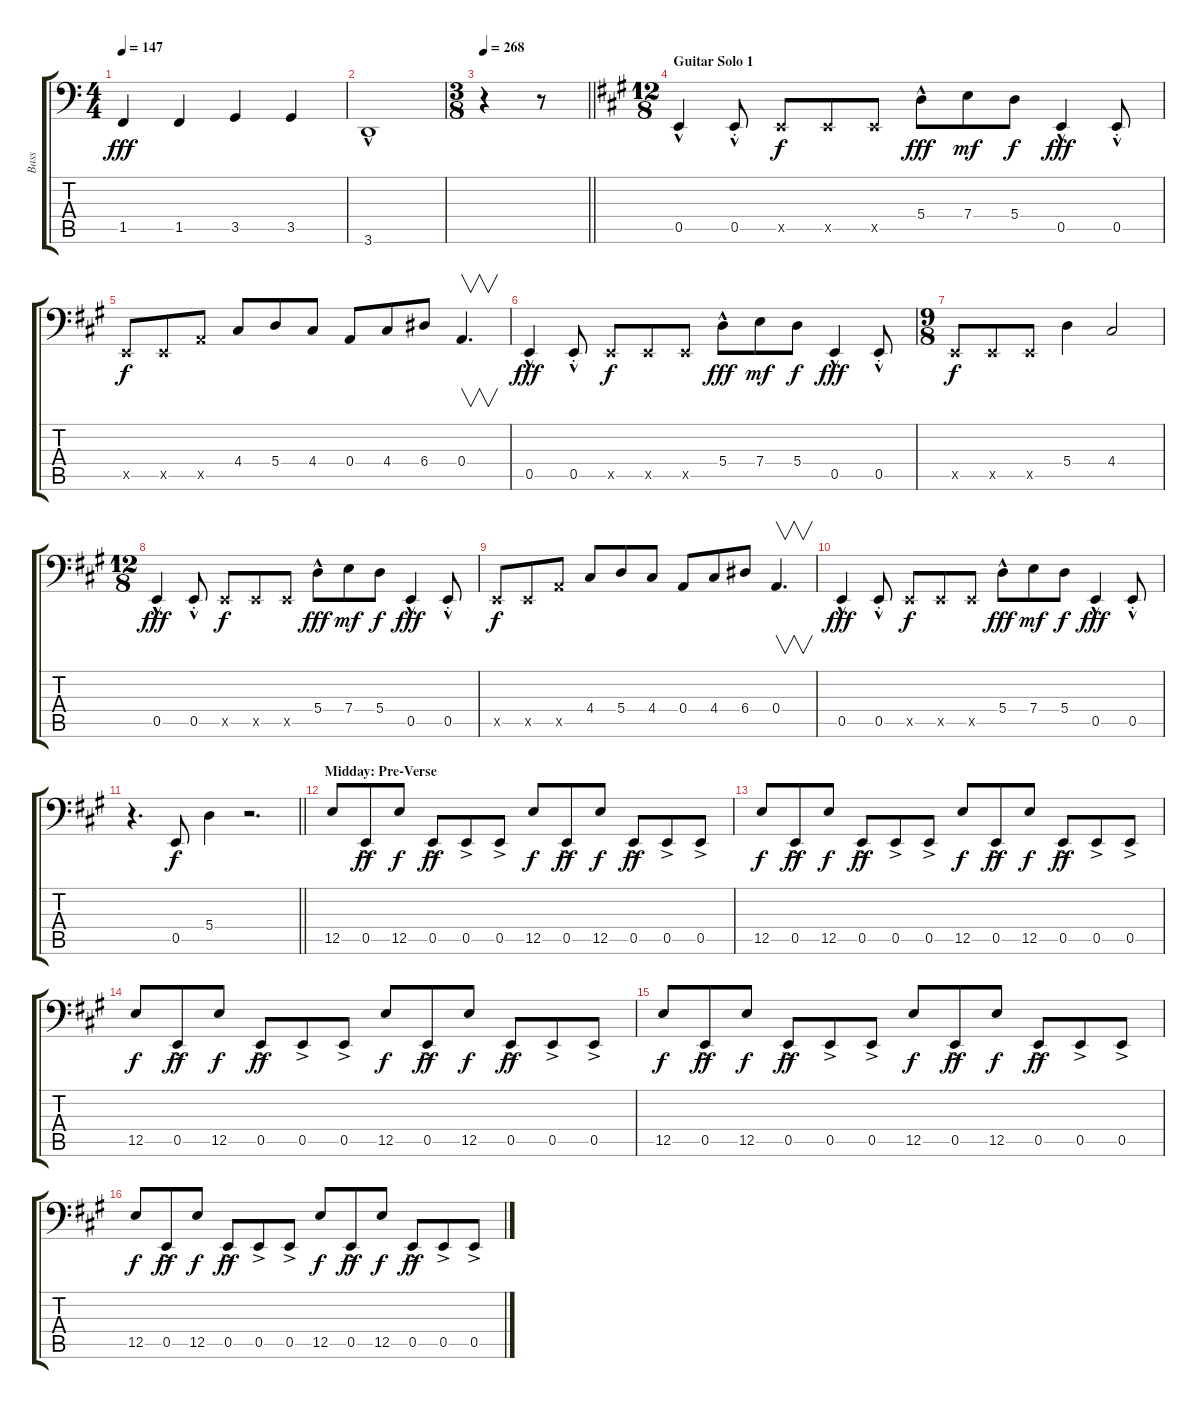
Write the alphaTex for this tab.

\track ("Bass" "Bass") {instrument slapbass2}
\staff {score tabs}
\tuning (B2 G2 D2 A1 E1 B0) {hide}
\ts (4 4)
\tempo 147
\clef f4
\ks c
1.5.4{dy fff} 1.5.4 3.5.4 3.5.4 |
3.6{hac}.1 |
\ts (3 8)
\tempo 268
\barLineRight lightlight
r.4 r.8 |
\ts (12 8)
\section ("" "Guitar Solo 1")
\ks a
0.5{hac}.4{instrument slapbass2} 0.5{hac st}.8 0.5{x}.8{dy f} 0.5{x}.8 0.5{x}.8 5.4{hac}.8{dy fff} 7.4.8{dy mf} 5.4.8{dy f} 0.5{hac}.4{dy fff} 0.5{hac st}.8 |
0.5{x}.8{dy f} 0.5{x}.8 5.5{x}.8 4.4.8 5.4.8 4.4.8 0.4.8 4.4.8 6.4.8 0.4.4{v d} |
0.5{hac}.4{dy fff} 0.5{hac st}.8 0.5{x}.8{dy f} 0.5{x}.8 0.5{x}.8 5.4{hac}.8{dy fff} 7.4.8{dy mf} 5.4.8{dy f} 0.5{hac}.4{dy fff} 0.5{hac st}.8 |
\ts (9 8)
0.5{x}.8{dy f} 0.5{x}.8 0.5{x}.8 5.4.4 4.4.2 |
\ts (12 8)
0.5{hac}.4{dy fff} 0.5{hac st}.8 0.5{x}.8{dy f} 0.5{x}.8 0.5{x}.8 5.4{hac}.8{dy fff} 7.4.8{dy mf} 5.4.8{dy f} 0.5{hac}.4{dy fff} 0.5{hac st}.8 |
0.5{x}.8{dy f} 0.5{x}.8 5.5{x}.8 4.4.8 5.4.8 4.4.8 0.4.8 4.4.8 6.4.8 0.4.4{v d} |
0.5{hac}.4{dy fff} 0.5{hac st}.8 0.5{x}.8{dy f} 0.5{x}.8 0.5{x}.8 5.4{hac}.8{dy fff} 7.4.8{dy mf} 5.4.8{dy f} 0.5{hac}.4{dy fff} 0.5{hac st}.8 |
\barLineRight lightlight
r.4{d} 0.5.8{dy f} 5.4.4 r.2{d} |
\section ("" "Midday: Pre-Verse")
12.5.8 0.5{ac}.8{dy ff} 12.5.8{dy f} 0.5{ac}.8{dy ff} 0.5{ac}.8 0.5{ac}.8 12.5.8{dy f} 0.5{ac}.8{dy ff} 12.5.8{dy f} 0.5{ac}.8{dy ff} 0.5{ac}.8 0.5{ac}.8 |
12.5.8{dy f} 0.5{ac}.8{dy ff} 12.5.8{dy f} 0.5{ac}.8{dy ff} 0.5{ac}.8 0.5{ac}.8 12.5.8{dy f} 0.5{ac}.8{dy ff} 12.5.8{dy f} 0.5{ac}.8{dy ff} 0.5{ac}.8 0.5{ac}.8 |
12.5.8{dy f} 0.5{ac}.8{dy ff} 12.5.8{dy f} 0.5{ac}.8{dy ff} 0.5{ac}.8 0.5{ac}.8 12.5.8{dy f} 0.5{ac}.8{dy ff} 12.5.8{dy f} 0.5{ac}.8{dy ff} 0.5{ac}.8 0.5{ac}.8 |
12.5.8{dy f} 0.5{ac}.8{dy ff} 12.5.8{dy f} 0.5{ac}.8{dy ff} 0.5{ac}.8 0.5{ac}.8 12.5.8{dy f} 0.5{ac}.8{dy ff} 12.5.8{dy f} 0.5{ac}.8{dy ff} 0.5{ac}.8 0.5{ac}.8 |
12.5.8{dy f} 0.5{ac}.8{dy ff} 12.5.8{dy f} 0.5{ac}.8{dy ff} 0.5{ac}.8 0.5{ac}.8 12.5.8{dy f} 0.5{ac}.8{dy ff} 12.5.8{dy f} 0.5{ac}.8{dy ff} 0.5{ac}.8 0.5{ac}.8
